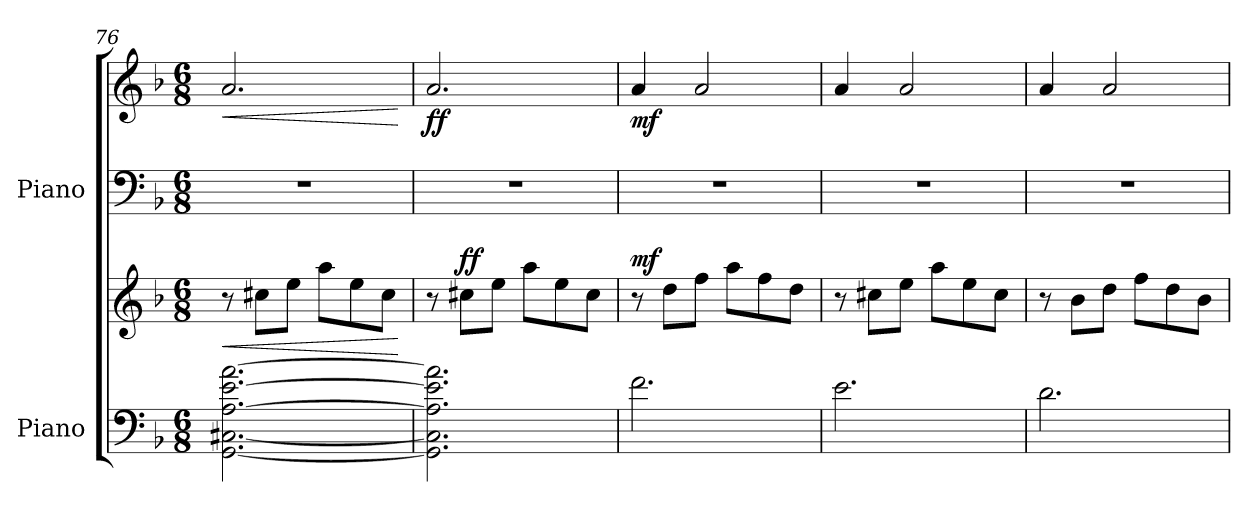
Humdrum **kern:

**kern	**kern	**dynam	**kern	**kern	**dynam
*part2	*part2	*part2	*part1	*part1	*part1
*staff4	*staff3	*staff3/4	*staff2	*staff1	*staff1/2
*I"Piano	*	*	*I"Piano	*	*
*I'Pno.	*	*	*I'Pno.	*	*
*clefF4	*clefG2	*	*clefF4	*clefG2	*
*k[b-]	*k[b-]	*	*k[b-]	*k[b-]	*
*M6/8	*M6/8	*	*M6/8	*M6/8	*
=76	=76	=76	=76	=76	=76
!	!	!LO:HP:b	!	!	!LO:HP:b
[2.GG\ [2.C#X\ [2.A\ [2.e\ [2.a\	8r	<	2.r	2.a/	<
.	8cc#X\L	.	.	.	.
.	8ee\J	.	.	.	.
.	8aa\L	.	.	.	.
.	8ee\	.	.	.	.
.	8cc#\J	.	.	.	.
.	.	[	.	.	[
=77	=77	=77	=77	=77	=77
!	!	!	!	!	!LO:DY:b
2.GG\] 2.C#\] 2.A\] 2.e\] 2.a\]	8r	.	2.r	2.a/	ff
!	!	!LO:DY:a	!	!	!
.	8cc#X\L	ff	.	.	.
.	8ee\J	.	.	.	.
.	8aa\L	.	.	.	.
.	8ee\	.	.	.	.
.	8cc#\J	.	.	.	.
!!LO:LB:g=z
=78	=78	=78	=78	=78	=78
!	!	!LO:DY:a	!	!	!LO:DY:b
2.f\	8r	mf	2.r	4a/	mf
.	8dd\L	.	.	.	.
.	8ff\J	.	.	2a/	.
.	8aa\L	.	.	.	.
.	8ff\	.	.	.	.
.	8dd\J	.	.	.	.
=79	=79	=79	=79	=79	=79
2.e\	8r	.	2.r	4a/	.
.	8cc#X\L	.	.	.	.
.	8ee\J	.	.	2a/	.
.	8aa\L	.	.	.	.
.	8ee\	.	.	.	.
.	8cc#\J	.	.	.	.
=80	=80	=80	=80	=80	=80
2.d\	8r	.	2.r	4a/	.
.	8b-\L	.	.	.	.
.	8dd\J	.	.	2a/	.
.	8ff\L	.	.	.	.
.	8dd\	.	.	.	.
.	8b-\J	.	.	.	.
=	=	=	=	=	=
*-	*-	*-	*-	*-	*-
